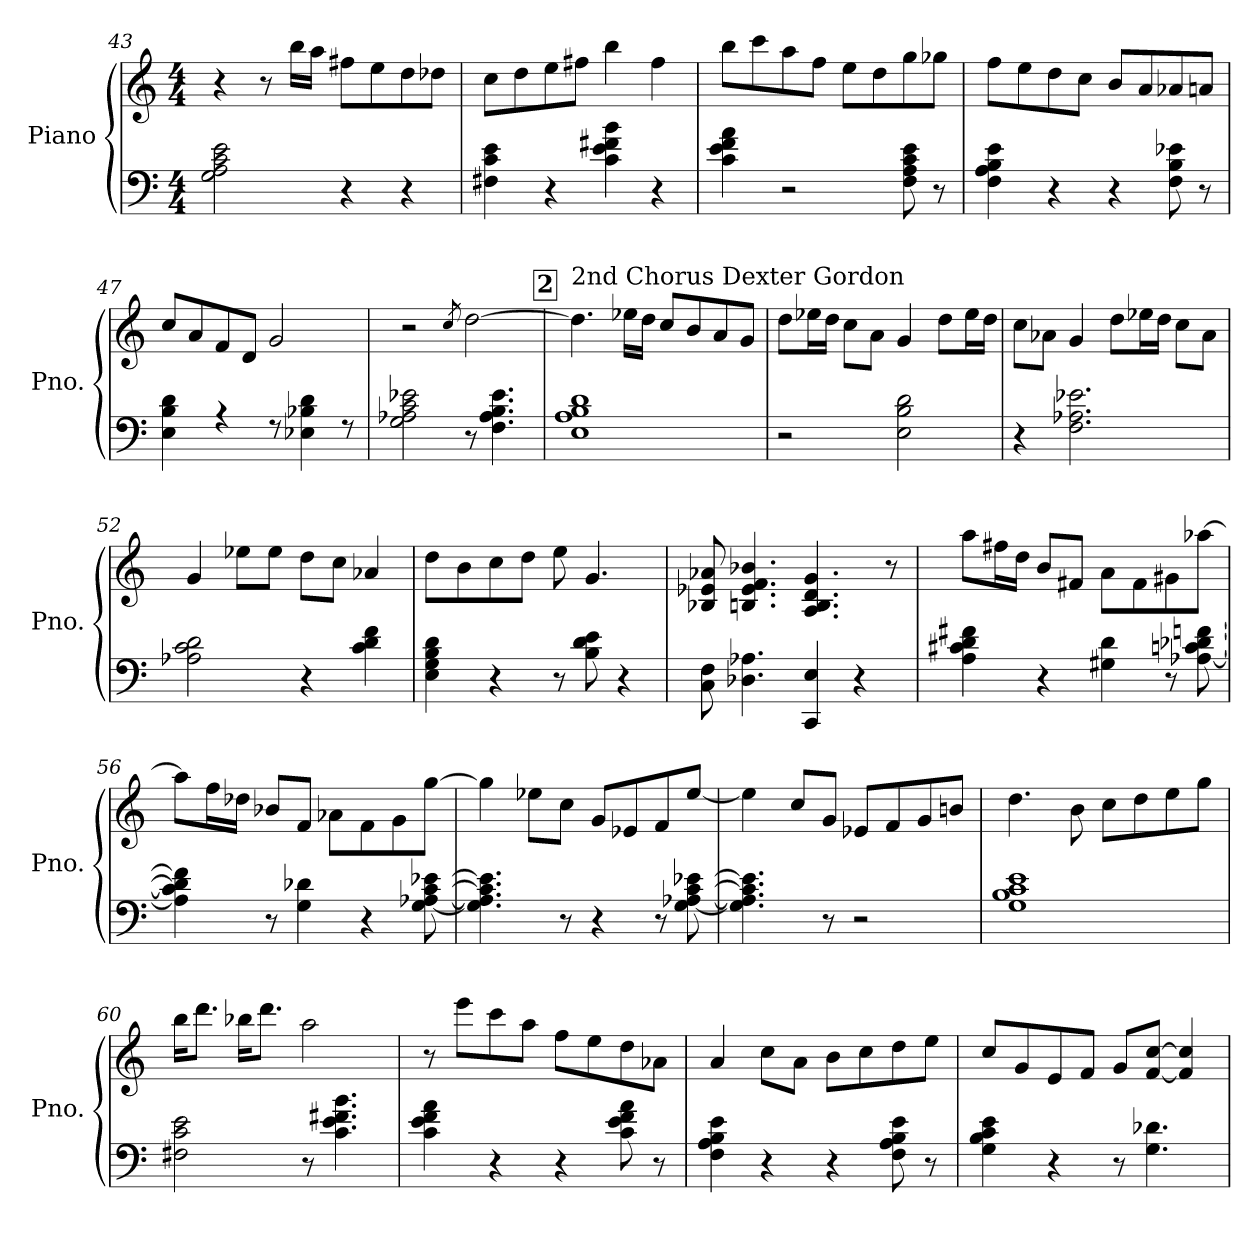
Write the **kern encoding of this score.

**kern	**kern
*part1	*part1
*staff2	*staff1
*I"Piano	*
*I'Pno.	*
*clefF4	*clefG2
*k[]	*k[]
*M4/4	*M4/4
=43	=43
2G\ 2A\ 2c\ 2e\	4r
.	8r
.	16bb\LL
.	16aa\JJ
4r	8ff#X\L
.	8ee\
4r	8dd\
.	8dd-X\J
=44	=44
4F#X\ 4c\ 4e\	8cc\L
.	8dd\
4r	8ee\
.	8ff#X\J
4c\ 4e\ 4f#X\ 4b\	4bb\
4r	4ff#\
!!LO:LB:g=z
=45	=45
4c\ 4e\ 4f\ 4a\	8bb\L
.	8ccc\
2r	8aa\
.	8ff\J
.	8ee\L
.	8dd\
8F\ 8A\ 8c\ 8e\	8gg\
8r	8gg-X\J
=46	=46
4F\ 4A\ 4B\ 4e\	8ff\L
.	8ee\
4r	8dd\
.	8cc\J
4r	8b/L
.	8a/
8F\ 8B\ 8e-X\	8a-X/
8r	8an/J
=47	=47
*^	*
4E\ 4B\ 4d\	1ryy	8cc/L
.	.	8a/
4r	.	8f/
.	.	8d/J
8r	.	2g/
4E-X\ 4B-X\ 4d\	.	.
8r	.	.
*v	*v	*
=48	=48
2G\ 2A-X\ 2c\ 2e-X\	2r
.	8qcc/
8r	[2dd\
4.F\ 4.A-\ 4.B\ 4.e-\	.
!!LO:LB:g=z
!!LO:REH:place=s1:a:B:fs=14:t=2
=49	=49
!	!LO:TX:a:t=2nd Chorus Dexter Gordon
1E 1A 1B 1d	4.dd\]
.	16ee-X\LL
.	16dd\JJ
.	8cc/L
.	8b/
.	8a/
.	8g/J
=50	=50
2r	8dd\L
.	16ee-X\L
.	16dd\JJ
.	8cc\L
.	8a\J
2E\ 2B\ 2d\	4g/
.	8dd\L
.	16ee-\L
.	16dd\JJ
=51	=51
4r	8cc\L
.	8a-X\J
2.F\ 2.A-X\ 2.e-X\	4g/
.	8dd\L
.	16ee-X\L
.	16dd\JJ
.	8cc\L
.	8a-\J
=52	=52
2A-X\ 2c\ 2d\	4g/
.	8ee-X\L
.	8ee-\J
4r	8dd\L
.	8cc\J
4c\ 4d\ 4f\	4a-X/
!!LO:LB:g=z
=53	=53
4E\ 4G\ 4B\ 4d\	8dd\L
.	8b\
4r	8cc\
.	8dd\J
8r	8ee\
8B\ 8d\ 8e\	4.g/
4r	.
=54	=54
8C\ 8F\	8B-X/ 8e-X/ 8a-X/
4.D-X\ 4.A-X\	4.Bn/ 4.e-/ 4.f/ 4.b-X/
4CC/ 4E/	4.A/ 4.B/ 4.d/ 4.g/
4r	.
.	8r
=55	=55
4A\ 4c#X\ 4d\ 4f#X\	8aa\L
.	16ff#X\L
.	16dd\JJ
4r	8b/L
.	8f#X/J
4G#X\ 4d\	8a\L
.	8f#\
8r	8g#X\
[8A-X\ [8cn\ [8d-X\ [8fn\	[8aa-X\J
=56	=56
4A-\] 4c\] 4d-\] 4f\]	8aa-\L]
.	16ff\L
.	16dd-X\JJ
8r	8b-X/L
4G\ 4d-X\	8f/J
.	8a-X\L
4r	8f\
.	8g\
[8G\ [8A-X\ [8c\ [8e-X\	[8gg\J
!!LO:LB:g=z
=57	=57
4.G\] 4.A-\] 4.c\] 4.e-\]	4gg\]
.	8ee-X\L
8r	8cc\J
4r	8g/L
.	8e-X/
8r	8f/
[8G\ [8A-X\ [8c\ [8e-X\	[8ee-/J
=58	=58
4.G\] 4.A-\] 4.c\] 4.e-\]	4ee-\]
.	8cc/L
8r	8g/J
2r	8e-X/L
.	8f/
.	8g/
.	8bn/J
=59	=59
1G 1B 1c 1e	4.dd\
.	8b\
.	8cc\L
.	8dd\
.	8ee\
.	8gg\J
=60	=60
2F#X\ 2c\ 2e\	16bb\KL
.	8.ddd\J
.	16bb-X\KL
.	8.ddd\J
8r	2aa\
4.c\ 4.e\ 4.f#X\ 4.b\	.
!!LO:PB:g=z
=61	=61
4c\ 4e\ 4f\ 4a\	8r
.	8eee\L
4r	8ccc\
.	8aa\J
4r	8ff\L
.	8ee\
8c\ 8e\ 8f\ 8a\	8dd\
8r	8a-X\J
=62	=62
4F\ 4A\ 4B\ 4e\	4a/
4r	8cc\L
.	8a\J
4r	8b\L
.	8cc\
8F\ 8A\ 8B\ 8e\	8dd\
8r	8ee\J
=63	=63
4G\ 4B\ 4c\ 4e\	8cc/L
.	8g/
4r	8e/
.	8f/J
8r	8g/L
4.G\ 4.d-X\	[8f/ [8cc/J
.	4f/] 4cc/]
=	=
*-	*-
